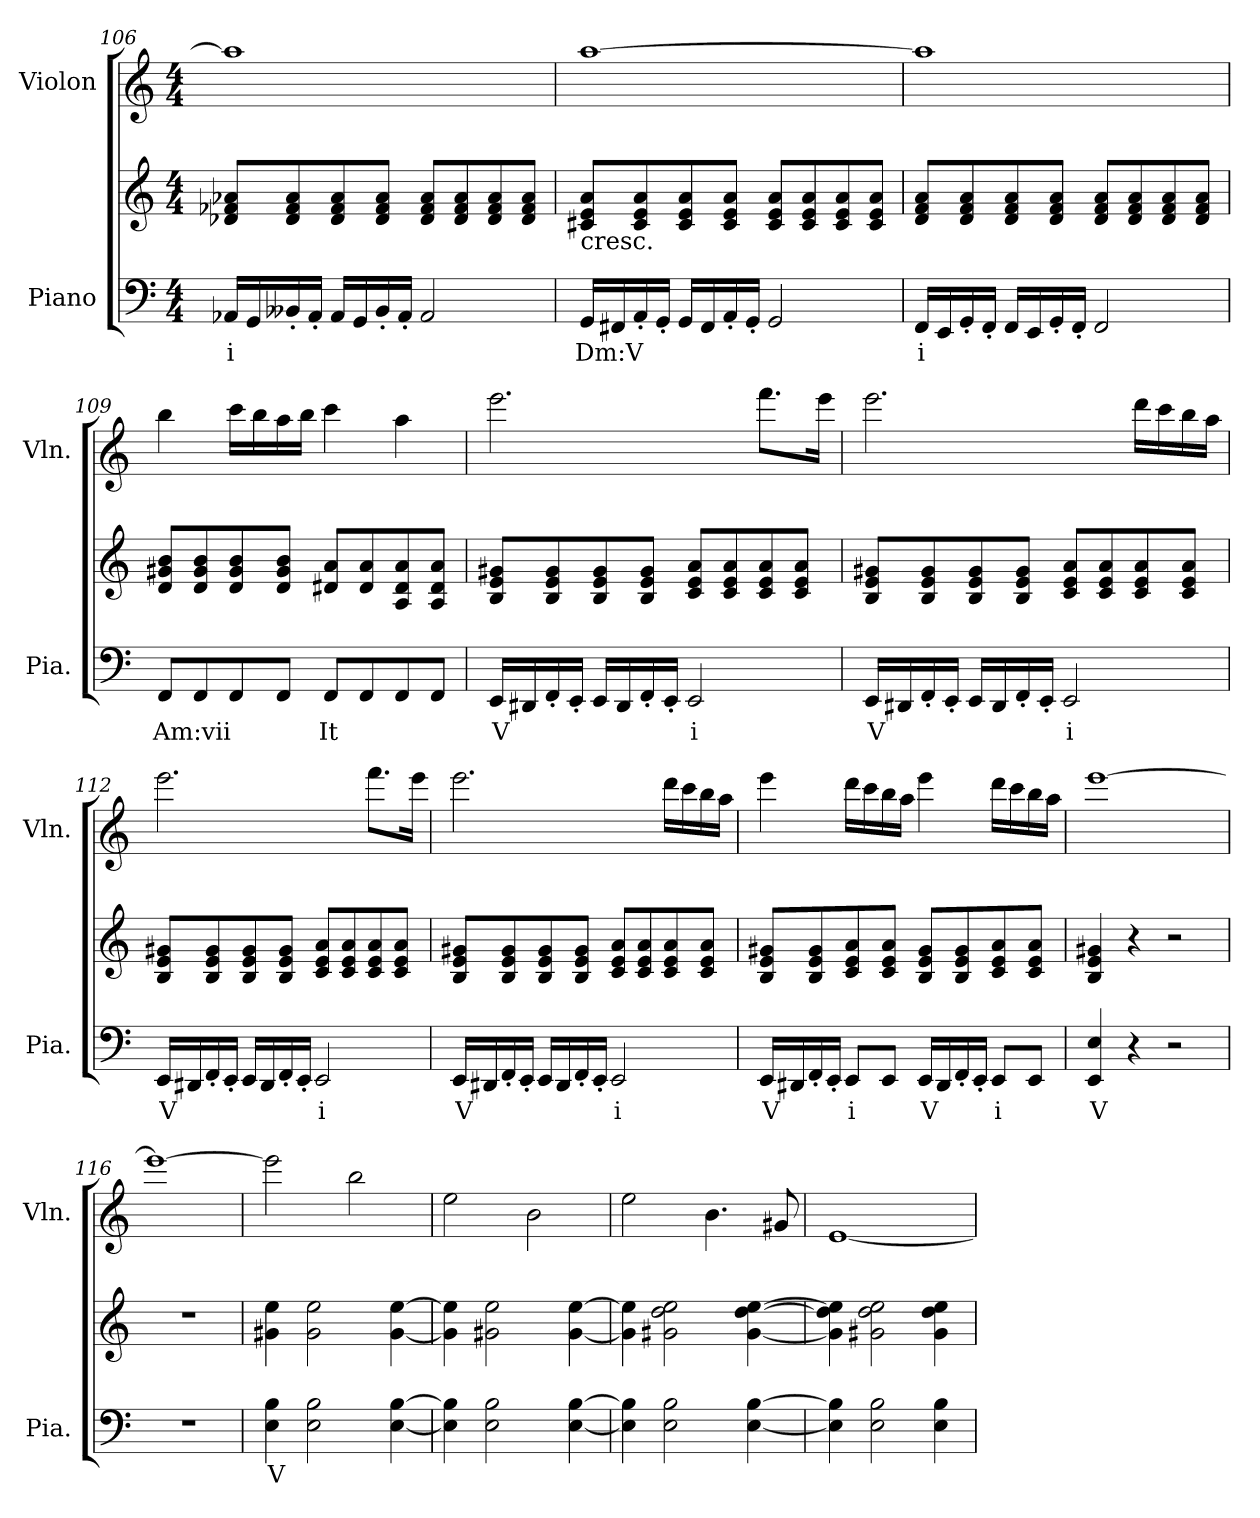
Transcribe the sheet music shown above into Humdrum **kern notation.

**kern	**text	**kern	**kern
*part2	*part2	*part2	*part1
*staff3	*staff3	*staff2	*staff1
*I"Piano	*	*	*I"Violon
*I'Pia.	*	*	*I'Vln.
!!LO:LB:g=z
*clefF4	*	*clefG2	*clefG2
*k[]	*	*k[]	*k[]
*M4/4	*	*M4/4	*M4/4
=106	=106	=106	=106
16AA-X/LL	i	8d-X/ 8f-X/ 8a-X/L	1aa-]
16GG/	.	.	.
16BB--X'/	.	8d-/ 8f-/ 8a-/	.
16AA-'/JJ	.	.	.
16AA-/LL	.	8d-/ 8f-/ 8a-/	.
16GG/	.	.	.
16BB--'/	.	8d-/ 8f-/ 8a-/J	.
16AA-'/JJ	.	.	.
2AA-/	.	8d-/ 8f-/ 8a-/L	.
.	.	8d-/ 8f-/ 8a-/	.
.	.	8d-/ 8f-/ 8a-/	.
.	.	8d-/ 8f-/ 8a-/J	.
=107	=107	=107	=107
!	!	!LO:TX:b:t=cresc.	!
16GG/LL	Dm:V	8c#X/ 8e/ 8a/L	[1aa
16FF#X/	.	.	.
16AA'/	.	8c#/ 8e/ 8a/	.
16GG'/JJ	.	.	.
16GG/LL	.	8c#/ 8e/ 8a/	.
16FF#/	.	.	.
16AA'/	.	8c#/ 8e/ 8a/J	.
16GG'/JJ	.	.	.
2GG/	.	8c#/ 8e/ 8a/L	.
.	.	8c#/ 8e/ 8a/	.
.	.	8c#/ 8e/ 8a/	.
.	.	8c#/ 8e/ 8a/J	.
=108	=108	=108	=108
16FF/LL	i	8d/ 8f/ 8a/L	1aa]
16EE/	.	.	.
16GG'/	.	8d/ 8f/ 8a/	.
16FF'/JJ	.	.	.
16FF/LL	.	8d/ 8f/ 8a/	.
16EE/	.	.	.
16GG'/	.	8d/ 8f/ 8a/J	.
16FF'/JJ	.	.	.
2FF/	.	8d/ 8f/ 8a/L	.
.	.	8d/ 8f/ 8a/	.
.	.	8d/ 8f/ 8a/	.
.	.	8d/ 8f/ 8a/J	.
!!LO:LB:g=z
=109	=109	=109	=109
8FF/L	Am:vii	8d/ 8g#X/ 8b/L	4bb\
8FF/	.	8d/ 8g#/ 8b/	.
8FF/	.	8d/ 8g#/ 8b/	16ccc\LL
.	.	.	16bb\
8FF/J	.	8d/ 8g#/ 8b/J	16aa\
.	.	.	16bb\JJ
8FF/L	It	8d#X/ 8a/L	4ccc\
8FF/	.	8d#/ 8a/	.
8FF/	.	8A/ 8d#/ 8a/	4aa\
8FF/J	.	8A/ 8d#/ 8a/J	.
=110	=110	=110	=110
16EE/LL	V	8B/ 8e/ 8g#X/L	2.eee\
16DD#X/	.	.	.
16FF'/	.	8B/ 8e/ 8g#/	.
16EE'/JJ	.	.	.
16EE/LL	.	8B/ 8e/ 8g#/	.
16DD#/	.	.	.
16FF'/	.	8B/ 8e/ 8g#/J	.
16EE'/JJ	.	.	.
2EE/	i	8c/ 8e/ 8a/L	.
.	.	8c/ 8e/ 8a/	.
.	.	8c/ 8e/ 8a/	8.fff\L
.	.	8c/ 8e/ 8a/J	.
.	.	.	16eee\Jk
!!LO:LB:g=z
=111	=111	=111	=111
16EE/LL	V	8B/ 8e/ 8g#X/L	2.eee\
16DD#X/	.	.	.
16FF'/	.	8B/ 8e/ 8g#/	.
16EE'/JJ	.	.	.
16EE/LL	.	8B/ 8e/ 8g#/	.
16DD#/	.	.	.
16FF'/	.	8B/ 8e/ 8g#/J	.
16EE'/JJ	.	.	.
2EE/	i	8c/ 8e/ 8a/L	.
.	.	8c/ 8e/ 8a/	.
.	.	8c/ 8e/ 8a/	16ddd\LL
.	.	.	16ccc\
.	.	8c/ 8e/ 8a/J	16bb\
.	.	.	16aa\JJ
=112	=112	=112	=112
16EE/LL	V	8B/ 8e/ 8g#X/L	2.eee\
16DD#X/	.	.	.
16FF'/	.	8B/ 8e/ 8g#/	.
16EE'/JJ	.	.	.
16EE/LL	.	8B/ 8e/ 8g#/	.
16DD#/	.	.	.
16FF'/	.	8B/ 8e/ 8g#/J	.
16EE'/JJ	.	.	.
2EE/	i	8c/ 8e/ 8a/L	.
.	.	8c/ 8e/ 8a/	.
.	.	8c/ 8e/ 8a/	8.fff\L
.	.	8c/ 8e/ 8a/J	.
.	.	.	16eee\Jk
!!LO:PB:g=z
=113	=113	=113	=113
16EE/LL	V	8B/ 8e/ 8g#X/L	2.eee\
16DD#X/	.	.	.
16FF'/	.	8B/ 8e/ 8g#/	.
16EE'/JJ	.	.	.
16EE/LL	.	8B/ 8e/ 8g#/	.
16DD#/	.	.	.
16FF'/	.	8B/ 8e/ 8g#/J	.
16EE'/JJ	.	.	.
2EE/	i	8c/ 8e/ 8a/L	.
.	.	8c/ 8e/ 8a/	.
.	.	8c/ 8e/ 8a/	16ddd\LL
.	.	.	16ccc\
.	.	8c/ 8e/ 8a/J	16bb\
.	.	.	16aa\JJ
=114	=114	=114	=114
16EE/LL	V	8B/ 8e/ 8g#X/L	4eee\
16DD#X/	.	.	.
16FF'/	.	8B/ 8e/ 8g#/	.
16EE'/JJ	.	.	.
8EE/L	i	8c/ 8e/ 8a/	16ddd\LL
.	.	.	16ccc\
8EE/J	.	8c/ 8e/ 8a/J	16bb\
.	.	.	16aa\JJ
16EE/LL	V	8B/ 8e/ 8g#/L	4eee\
16DD#/	.	.	.
16FF'/	.	8B/ 8e/ 8g#/	.
16EE'/JJ	.	.	.
8EE/L	i	8c/ 8e/ 8a/	16ddd\LL
.	.	.	16ccc\
8EE/J	.	8c/ 8e/ 8a/J	16bb\
.	.	.	16aa\JJ
=115	=115	=115	=115
4EE/ 4E/	V	4B/ 4e/ 4g#X/	[1eee
4r	.	4r	.
2r	.	2r	.
!!LO:LB:g=z
=116	=116	=116	=116
1r	.	1r	1eee_
=117	=117	=117	=117
4E\ 4B\	V	4g#X\ 4ee\	2eee\]
2E\ 2B\	.	2g#\ 2ee\	.
.	.	.	2bb\
[4E\ [4B\	.	[4g#\ [4ee\	.
=118	=118	=118	=118
4E\] 4B\]	.	4g#\] 4ee\]	2ee\
2E\ 2B\	.	2g#X\ 2ee\	.
.	.	.	2b\
[4E\ [4B\	.	[4g#\ [4ee\	.
=119	=119	=119	=119
4E\] 4B\]	.	4g#\] 4ee\]	2ee\
2E\ 2B\	.	2g#X\ 2dd\ 2ee\	.
.	.	.	4.b\
[4E\ [4B\	.	[4g#\ [4dd\ [4ee\	.
.	.	.	8g#X/
=120	=120	=120	=120
4E\] 4B\]	.	4g#\] 4dd\] 4ee\]	[1e
2E\ 2B\	.	2g#X\ 2dd\ 2ee\	.
4E\ 4B\	.	4g#\ 4dd\ 4ee\	.
=	=	=	=
*-	*-	*-	*-
